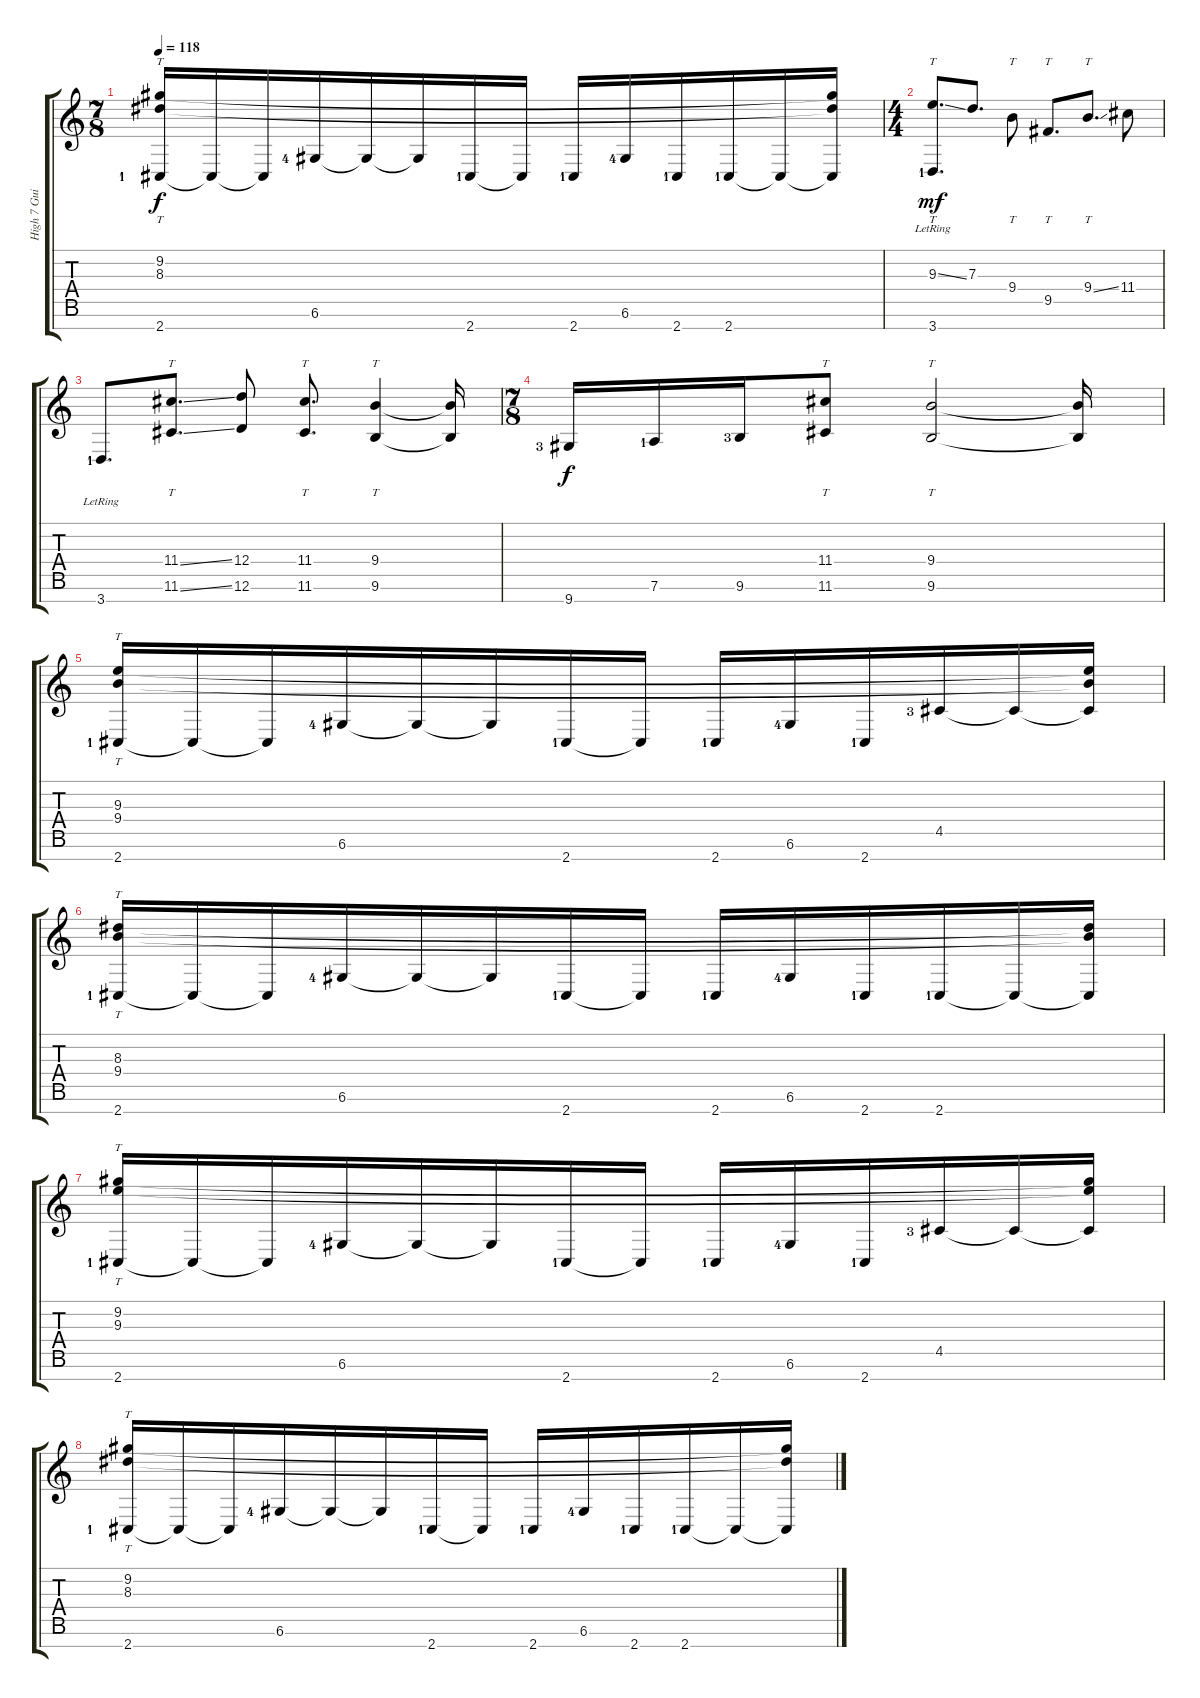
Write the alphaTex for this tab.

\track ("High 7 Guitar #1" "High 7 Gui") {instrument electricguitarjazz}
\staff {score tabs}
\tuning (E4 B3 G3 D3 A2 D2 B1) {hide}
\ts (7 8)
\tempo 118
\clef g2
\ks c
(9.2 8.3 2.7{lf 2}).16{tt dy f} 2.7{t}.16 2.7{t}.16 6.6{lf 5}.16 6.6{t}.16 6.6{t}.16 2.7{lf 2}.16 2.7{t}.16 2.7{lf 2}.16 6.6{lf 5}.16 2.7{lf 2}.16 2.7{lf 2}.16 2.7{t}.16 (9.2{t} 8.3{t} 2.7{t}).16 |
\ts (4 4)
(9.3{ss} 3.7{lr lf 2}).8{tt d dy mf} 7.3.8{d} 9.4.8{tt} 9.5.8{tt d} 9.4{ss}.8{tt d} 11.4.8 |
3.7{lr lf 2}.8{d} (11.4{ss} 11.6{ss}).8{tt d} (12.4 12.6).8 (11.4 11.6).8{tt d} (9.4 9.6).4{tt} (9.4{t} 9.6{t}).16 |
\ts (7 8)
9.7{lf 4}.16{dy f} 7.6{lf 2}.16 9.6{lf 4}.16 (11.4 11.6).8{tt} (9.4 9.6).2{tt} (9.4{t} 9.6{t}).16 |
(9.3 9.4 2.7{lf 2}).16{tt} 2.7{t}.16 2.7{t}.16 6.6{lf 5}.16 6.6{t}.16 6.6{t}.16 2.7{lf 2}.16 2.7{t}.16 2.7{lf 2}.16 6.6{lf 5}.16 2.7{lf 2}.16 4.5{lf 4}.16 4.5{t}.16 (9.3{t} 9.4{t} 4.5{t}).16 |
(8.3 9.4 2.7{lf 2}).16{tt} 2.7{t}.16 2.7{t}.16 6.6{lf 5}.16 6.6{t}.16 6.6{t}.16 2.7{lf 2}.16 2.7{t}.16 2.7{lf 2}.16 6.6{lf 5}.16 2.7{lf 2}.16 2.7{lf 2}.16 2.7{t}.16 (8.3{t} 9.4{t} 2.7{t}).16 |
(9.2 9.3 2.7{lf 2}).16{tt} 2.7{t}.16 2.7{t}.16 6.6{lf 5}.16 6.6{t}.16 6.6{t}.16 2.7{lf 2}.16 2.7{t}.16 2.7{lf 2}.16 6.6{lf 5}.16 2.7{lf 2}.16 4.5{lf 4}.16 4.5{t}.16 (9.2{t} 9.3{t} 4.5{t}).16 |
(9.2 8.3 2.7{lf 2}).16{tt} 2.7{t}.16 2.7{t}.16 6.6{lf 5}.16 6.6{t}.16 6.6{t}.16 2.7{lf 2}.16 2.7{t}.16 2.7{lf 2}.16 6.6{lf 5}.16 2.7{lf 2}.16 2.7{lf 2}.16 2.7{t}.16 (9.2{t} 8.3{t} 2.7{t}).16
